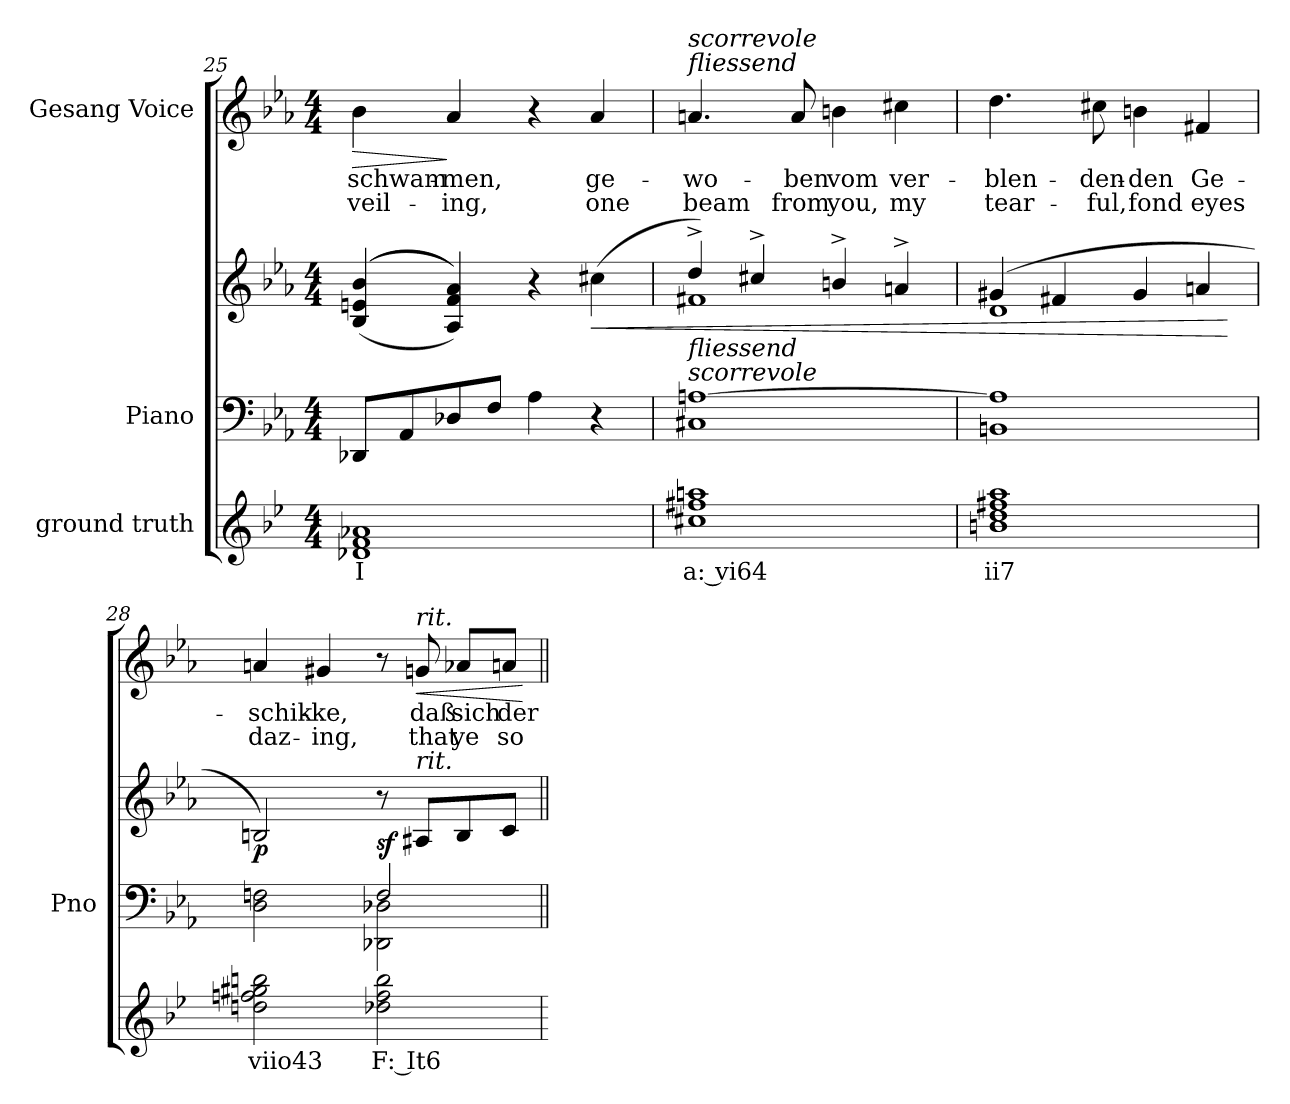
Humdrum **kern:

**kern	**text	**kern	**kern	**dynam	**kern	**text	**text	**dynam
*part3	*part3	*part2	*part2	*part2	*part1	*part1	*part1	*part1
*staff4	*staff4	*staff3	*staff2	*staff2/3	*staff1	*staff1	*staff1	*staff1
*I"ground truth	*	*I"Piano	*	*	*I"Gesang Voice	*	*	*
*	*	*I'Pno	*	*	*	*	*	*
*	*	*clefF4	*clefG2	*	*clefG2	*	*	*
*k[b-e-]	*	*k[b-e-a-]	*k[b-e-a-]	*	*k[b-e-a-]	*	*	*
*M4/4	*	*M4/4	*M4/4	*	*M4/4	*	*	*
=25	=25	=25	=25	=25	=25	=25	=25	=25
!	!	!	!	!	!	!LO:LY:b	!LO:LY:b	!LO:HP:b
1d-X 1f 1a-X	I	8DD-X/L	(>(>(<4B-/ 4en/ 4b-/	.	4b-\	-schwam-	-veil-	>
.	.	8AA-/	.	.	.	.	.	.
!	!	!	!	!	!	!LO:LY:b	!LO:LY:b	!
.	.	8D-X/	4A-/ 4f/ 4a-/)))	.	4a-/	-men,	-ing,	]
.	.	8F/J	.	.	.	.	.	.
.	.	4A-\	4r	.	4r	.	.	.
!	!	!	!	!LO:HP:b	!	!	!	!
!	!	!	!	!	!	!LO:LY:b	!LO:LY:b	!
.	.	4r	(>4cc#X\	<	4a-/	ge-	one	.
=26	=26	=26	=26	=26	=26	=26	=26	=26
*	*	*	*^	*	*	*	*	*
!	!	!	!	!	!	!LO:TX:a:i:t=fliessend	!	!	!
!	!	!	!	!	!	!LO:TX:a:i:t=scorrevole	!	!	!
!	!	!	!LO:TX:b:i:t=fliessend	!	!	!	!	!	!
!	!	!LO:TX:a:i:t=scorrevole	!	!	!	!	!	!	!
!	!	!	!	!	!	!	!LO:LY:b	!LO:LY:b	!
1cc#X 1ff#X 1aan	a: vi64	1C#X [1An	4dd^/)	1f#X	.	4.an/	-wo-	beam	.
.	.	.	4cc#X^/	.	.	.	.	.	.
!	!	!	!	!	!	!	!LO:LY:b	!LO:LY:b	!
.	.	.	.	.	.	8a/	-ben	from	.
!	!	!	!	!	!	!	!LO:LY:b	!LO:LY:b	!
.	.	.	4bn^/	.	.	4bn\	vom	you,	.
!	!	!	!	!	!	!	!LO:LY:b	!LO:LY:b	!
.	.	.	4an^/	.	.	4cc#X\	ver-	my	.
=27	=27	=27	=27	=27	=27	=27	=27	=27	=27
!	!	!	!	!	!	!	!LO:LY:b	!LO:LY:b	!
1bn 1dd 1ff#X 1aa	ii7	(<1BBn 1A]	(>4g#X/	1d	.	4.dd\	-blen-	tear-	.
.	.	.	4f#X/	.	.	.	.	.	.
!	!	!	!	!	!	!	!LO:LY:b	!LO:LY:b	!
.	.	.	.	.	.	8cc#X\	-den-	-ful,	.
!	!	!	!	!	!	!	!LO:LY:b	!LO:LY:b	!
.	.	.	4g#/	.	.	4bn\	-den	fond	.
!	!	!	!	!	!	!	!LO:LY:b	!LO:LY:b	!
.	.	.	4an/	.	.	4f#X/	Ge-	eyes	.
*	*	*	*v	*v	*	*	*	*	*
.	.	.	.	[	.	.	.	.
=28	=28	=28	=28	=28	=28	=28	=28	=28
*	*	*^	*^	*	*	*	*	*
!	!	!	!	!	!	!LO:DY:b	!	!LO:LY:b	!LO:LY:b	!
2ddn 2ffn 2gg#X 2bbn	viio43	2D\ 2Fn\	2ryy	2Bn/)	2ryy	p	4an/	-schik-	daz-	.
!	!	!	!	!	!	!	!	!LO:LY:b	!LO:LY:b	!
.	.	.	.	.	.	.	4g#X/	-ke,	-ing,	.
!	!	!	!	!	!	!LO:DY:a=2	!	!	!	!
2dd-X 2ff 2bb	F: It6	2F/	2DD-X\ 2D-X\	8r	2ryy	sf	8r	.	.	.
!	!	!	!	!	!	!	!LO:TX:a:i:t=rit.	!	!	!
!	!	!	!	!LO:TX:a:i:t=rit.	!	!	!	!	!	!
!	!	!	!	!	!	!	!	!LO:LY:b	!LO:LY:b	!LO:HP:b
.	.	.	.	8A#X/L	.	.	8gn/	daß	that	<
!	!	!	!	!	!	!	!	!LO:LY:b	!LO:LY:b	!
.	.	.	.	8B/	.	.	8a-X/L	sich	ye	.
!	!	!	!	!	!	!	!	!LO:LY:b	!LO:LY:b	!
.	.	.	.	8c/J)	.	.	8an/J	der	so	.
*	*	*v	*v	*	*	*	*	*	*	*
*	*	*	*v	*v	*	*	*	*	*
.	.	.	.	.	.	.	.	[
=	=||	=||	=||	=||	=||	=||	=||	=||
*-	*-	*-	*-	*-	*-	*-	*-	*-
